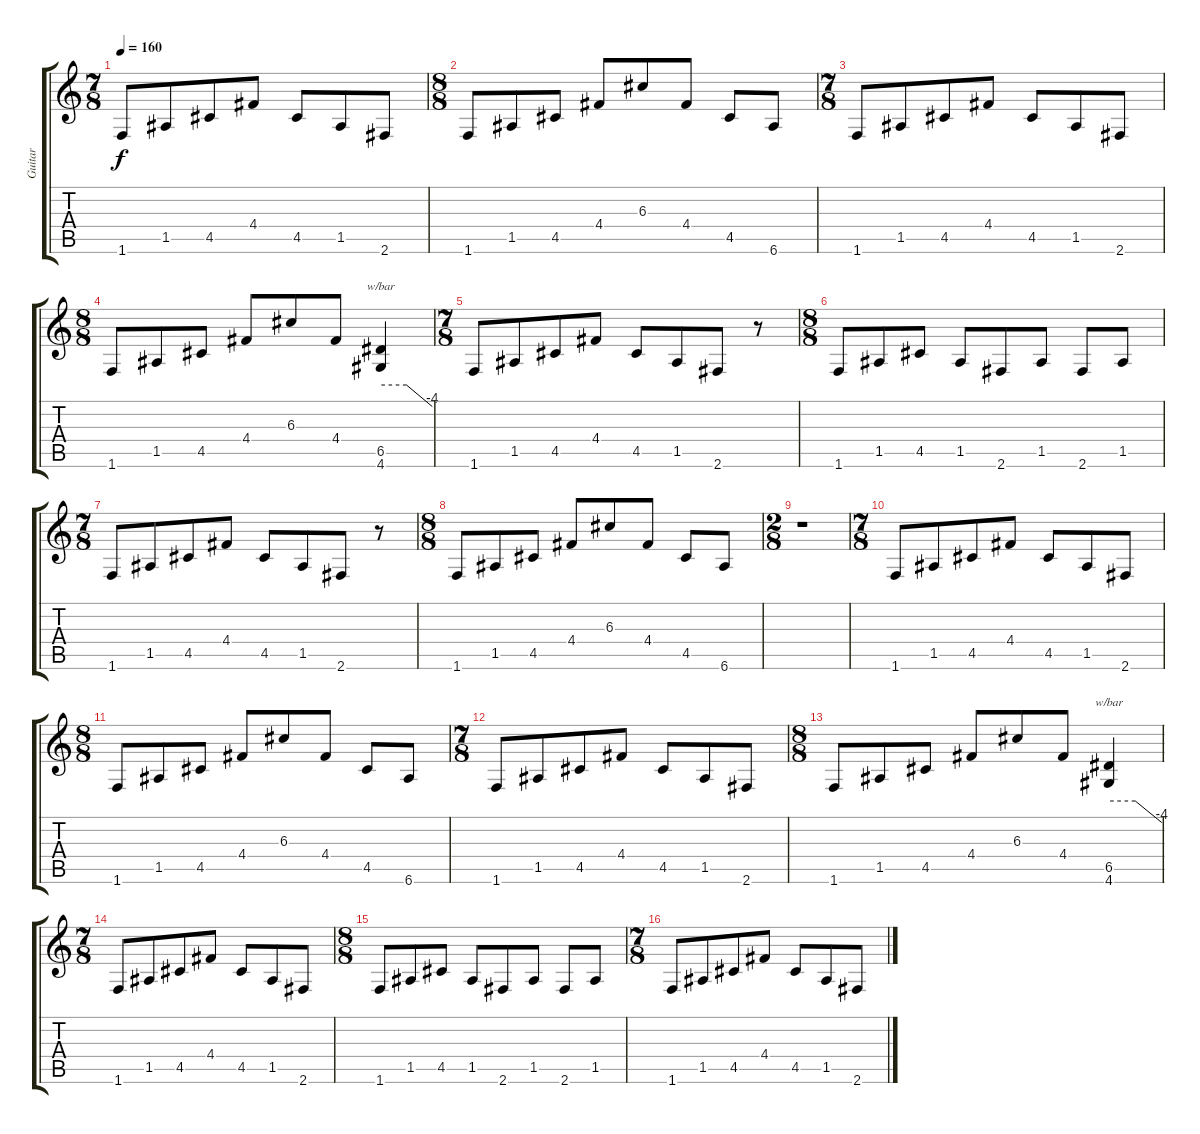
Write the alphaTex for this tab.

\track ("Guitar" "Guitar") {instrument distortionguitar}
\staff {score tabs}
\tuning (E4 B3 G3 D3 A2 E2) {hide}
\ts (7 8)
\tempo 160
\clef g2
\ks c
1.6.8{dy f} 1.5.8 4.5.8 4.4.8 4.5.8 1.5.8 2.6.8 |
\ts (8 8)
1.6.8 1.5.8 4.5.8 4.4.8 6.3.8 4.4.8 4.5.8 6.6.8 |
\ts (7 8)
1.6.8 1.5.8 4.5.8 4.4.8 4.5.8 1.5.8 2.6.8 |
\ts (8 8)
1.6.8 1.5.8 4.5.8 4.4.8 6.3.8 4.4.8 (6.5 4.6).4{tbe (custom default 0 0 30 0 60 -16)} |
\ts (7 8)
1.6.8 1.5.8 4.5.8 4.4.8 4.5.8 1.5.8 2.6.8 r.8 |
\ts (8 8)
1.6.8 1.5.8 4.5.8 1.5.8 2.6.8 1.5.8 2.6.8 1.5.8 |
\ts (7 8)
1.6.8 1.5.8 4.5.8 4.4.8 4.5.8 1.5.8 2.6.8 r.8 |
\ts (8 8)
1.6.8 1.5.8 4.5.8 4.4.8 6.3.8 4.4.8 4.5.8 6.6.8 |
\ts (2 8)
r.1 |
\ts (7 8)
1.6.8 1.5.8 4.5.8 4.4.8 4.5.8 1.5.8 2.6.8 |
\ts (8 8)
1.6.8 1.5.8 4.5.8 4.4.8 6.3.8 4.4.8 4.5.8 6.6.8 |
\ts (7 8)
1.6.8 1.5.8 4.5.8 4.4.8 4.5.8 1.5.8 2.6.8 |
\ts (8 8)
1.6.8 1.5.8 4.5.8 4.4.8 6.3.8 4.4.8 (6.5 4.6).4{tbe (custom default 0 0 30 0 60 -16)} |
\ts (7 8)
1.6.8 1.5.8 4.5.8 4.4.8 4.5.8 1.5.8 2.6.8 |
\ts (8 8)
1.6.8 1.5.8 4.5.8 1.5.8 2.6.8 1.5.8 2.6.8 1.5.8 |
\ts (7 8)
1.6.8 1.5.8 4.5.8 4.4.8 4.5.8 1.5.8 2.6.8
